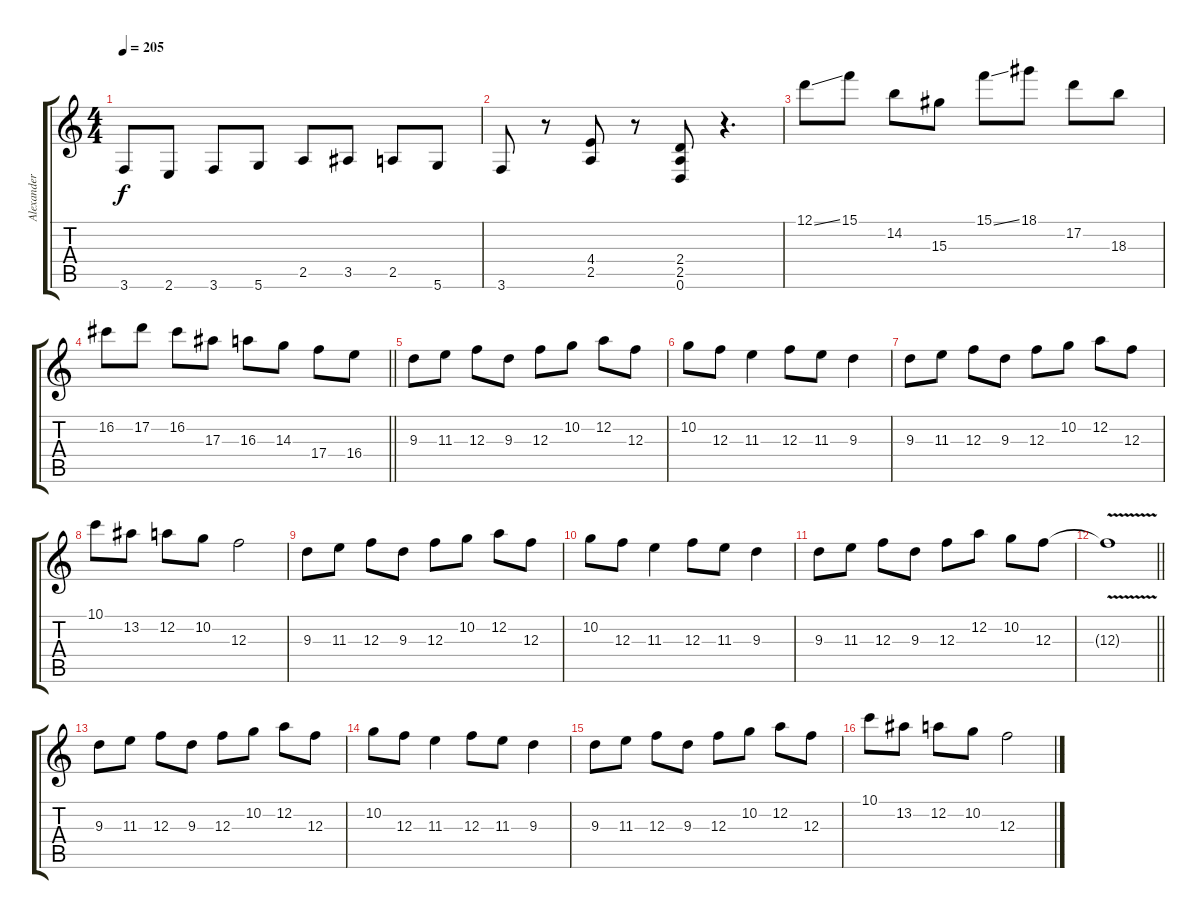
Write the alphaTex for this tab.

\track ("Alexander Kuoppala" "Alexander ") {instrument distortionguitar}
\staff {score tabs}
\tuning (D4 A3 F3 C3 G2 D2) {hide}
\ts (4 4)
\tempo 205
\clef g2
\ks c
3.6.8{dy f} 2.6.8 3.6.8 5.6.8 2.5.8 3.5.8 2.5.8 5.6.8 |
3.6.8 r.8 (4.4 2.5).8 r.8 (2.4 2.5 0.6).8 r.4{d} |
12.1{ss}.8 15.1.8 14.2.8 15.3.8 15.1{ss}.8 18.1.8 17.2.8 18.3.8 |
\barLineRight lightlight
16.2.8 17.2.8 16.2.8 17.3.8 16.3.8 14.3.8 17.4.8 16.4.8 |
9.3.8 11.3.8 12.3.8 9.3.8 12.3.8 10.2.8 12.2.8 12.3.8 |
10.2.8 12.3.8 11.3.4 12.3.8 11.3.8 9.3.4 |
9.3.8 11.3.8 12.3.8 9.3.8 12.3.8 10.2.8 12.2.8 12.3.8 |
10.1.8 13.2.8 12.2.8 10.2.8 12.3.2 |
9.3.8 11.3.8 12.3.8 9.3.8 12.3.8 10.2.8 12.2.8 12.3.8 |
10.2.8 12.3.8 11.3.4 12.3.8 11.3.8 9.3.4 |
9.3.8 11.3.8 12.3.8 9.3.8 12.3.8 12.2.8 10.2.8 12.3.8 |
\barLineRight lightlight
12.3{v t}.1 |
9.3.8 11.3.8 12.3.8 9.3.8 12.3.8 10.2.8 12.2.8 12.3.8 |
10.2.8 12.3.8 11.3.4 12.3.8 11.3.8 9.3.4 |
9.3.8 11.3.8 12.3.8 9.3.8 12.3.8 10.2.8 12.2.8 12.3.8 |
10.1.8 13.2.8 12.2.8 10.2.8 12.3.2
